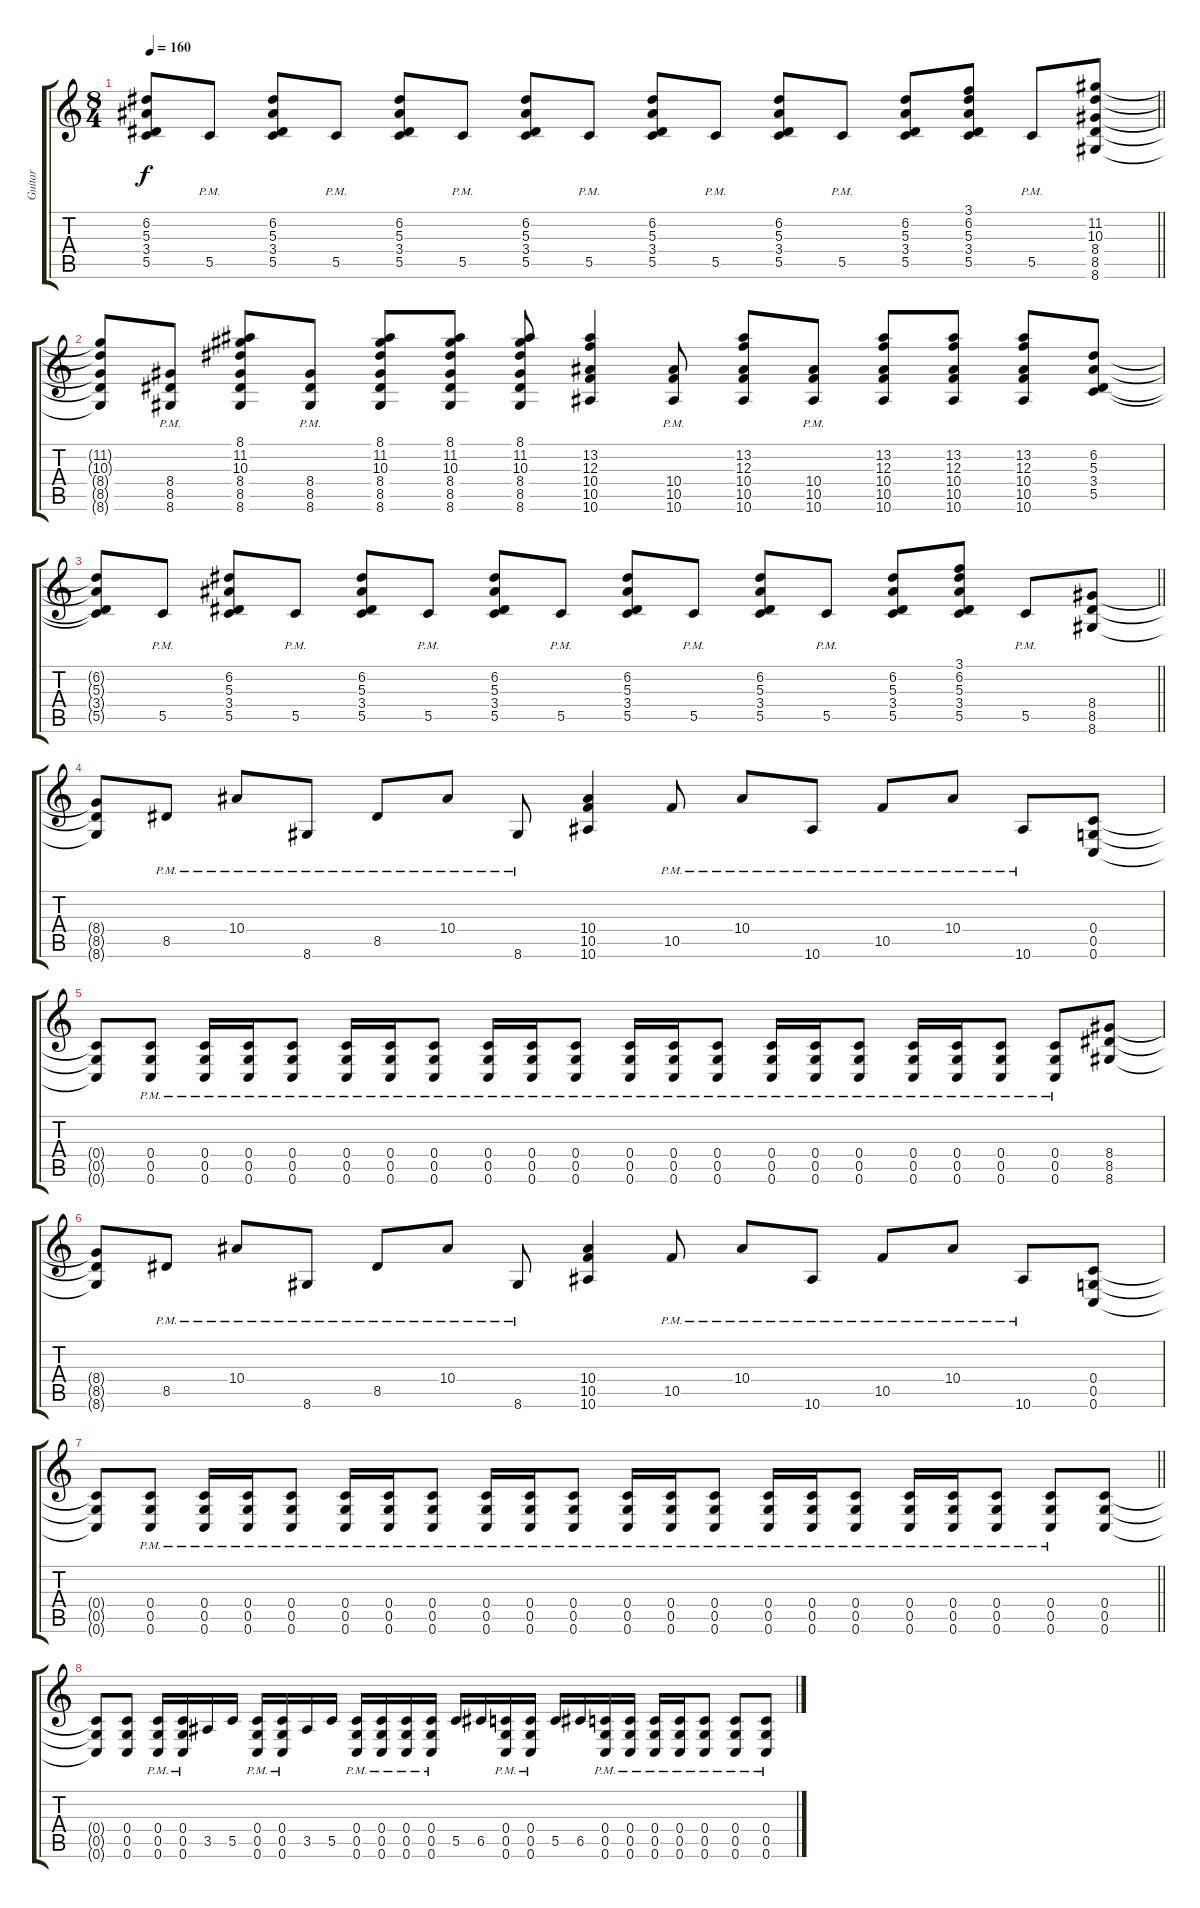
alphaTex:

\track ("Guitar " "Guitar ") {instrument distortionguitar}
\staff {score tabs}
\tuning (D4 A3 F3 C3 G2 C2) {hide}
\ts (8 4)
\tempo 160
\clef g2
\barLineRight lightlight
\ks c
(6.2{t} 5.3{t} 3.4{t} 5.5{t}).8{dy f} 5.5{pm}.8 (6.2 5.3 3.4 5.5).8 5.5{pm}.8 (6.2 5.3 3.4 5.5).8 5.5{pm}.8 (6.2 5.3 3.4 5.5).8 5.5{pm}.8 (6.2 5.3 3.4 5.5).8 5.5{pm}.8 (6.2 5.3 3.4 5.5).8 5.5{pm}.8 (6.2 5.3 3.4 5.5).8 (3.1 6.2 5.3 3.4 5.5).8 5.5{pm}.8 (11.2 10.3 8.4 8.5 8.6).8 |
(11.2{t} 10.3{t} 8.4{t} 8.5{t} 8.6{t}).8 (8.4{pm} 8.5{pm} 8.6{pm}).8 (8.1 11.2 10.3 8.4 8.5 8.6).8 (8.4{pm} 8.5{pm} 8.6{pm}).8 (8.1 11.2 10.3 8.4 8.5 8.6).8 (8.1 11.2 10.3 8.4 8.5 8.6).8 (8.1 11.2 10.3 8.4 8.5 8.6).8 (13.2 12.3 10.4 10.5 10.6).4 (10.4{pm} 10.5{pm} 10.6{pm}).8 (13.2 12.3 10.4 10.5 10.6).8 (10.4{pm} 10.5{pm} 10.6{pm}).8 (13.2 12.3 10.4 10.5 10.6).8 (13.2 12.3 10.4 10.5 10.6).8 (13.2 12.3 10.4 10.5 10.6).8 (6.2 5.3 3.4 5.5).8 |
\barLineRight lightlight
(6.2{t} 5.3{t} 3.4{t} 5.5{t}).8 5.5{pm}.8 (6.2 5.3 3.4 5.5).8 5.5{pm}.8 (6.2 5.3 3.4 5.5).8 5.5{pm}.8 (6.2 5.3 3.4 5.5).8 5.5{pm}.8 (6.2 5.3 3.4 5.5).8 5.5{pm}.8 (6.2 5.3 3.4 5.5).8 5.5{pm}.8 (6.2 5.3 3.4 5.5).8 (3.1 6.2 5.3 3.4 5.5).8 5.5{pm}.8 (8.4 8.5 8.6).8 |
(8.4{t} 8.5{t} 8.6{t}).8 8.5{pm}.8 10.4{pm}.8 8.6{pm}.8 8.5{pm}.8 10.4{pm}.8 8.6{pm}.8 (10.4 10.5 10.6).4 10.5{pm}.8 10.4{pm}.8 10.6{pm}.8 10.5{pm}.8 10.4{pm}.8 10.6{pm}.8 (0.4 0.5 0.6).8 |
(0.4{t} 0.5{t} 0.6{t}).8 (0.4{pm} 0.5{pm} 0.6{pm}).8 (0.4{pm} 0.5{pm} 0.6{pm}).16 (0.4{pm} 0.5{pm} 0.6{pm}).16 (0.4{pm} 0.5{pm} 0.6{pm}).8 (0.4{pm} 0.5{pm} 0.6{pm}).16 (0.4{pm} 0.5{pm} 0.6{pm}).16 (0.4{pm} 0.5{pm} 0.6{pm}).8 (0.4{pm} 0.5{pm} 0.6{pm}).16 (0.4{pm} 0.5{pm} 0.6{pm}).16 (0.4{pm} 0.5{pm} 0.6{pm}).8 (0.4{pm} 0.5{pm} 0.6{pm}).16 (0.4{pm} 0.5{pm} 0.6{pm}).16 (0.4{pm} 0.5{pm} 0.6{pm}).8 (0.4{pm} 0.5{pm} 0.6{pm}).16 (0.4{pm} 0.5{pm} 0.6{pm}).16 (0.4{pm} 0.5{pm} 0.6{pm}).8 (0.4{pm} 0.5{pm} 0.6{pm}).16 (0.4{pm} 0.5{pm} 0.6{pm}).16 (0.4{pm} 0.5{pm} 0.6{pm}).8 (0.4{pm} 0.5{pm} 0.6{pm}).8 (8.4 8.5 8.6).8 |
(8.4{t} 8.5{t} 8.6{t}).8 8.5{pm}.8 10.4{pm}.8 8.6{pm}.8 8.5{pm}.8 10.4{pm}.8 8.6{pm}.8 (10.4 10.5 10.6).4 10.5{pm}.8 10.4{pm}.8 10.6{pm}.8 10.5{pm}.8 10.4{pm}.8 10.6{pm}.8 (0.4 0.5 0.6).8 |
\barLineRight lightlight
(0.4{t} 0.5{t} 0.6{t}).8 (0.4{pm} 0.5{pm} 0.6{pm}).8 (0.4{pm} 0.5{pm} 0.6{pm}).16 (0.4{pm} 0.5{pm} 0.6{pm}).16 (0.4{pm} 0.5{pm} 0.6{pm}).8 (0.4{pm} 0.5{pm} 0.6{pm}).16 (0.4{pm} 0.5{pm} 0.6{pm}).16 (0.4{pm} 0.5{pm} 0.6{pm}).8 (0.4{pm} 0.5{pm} 0.6{pm}).16 (0.4{pm} 0.5{pm} 0.6{pm}).16 (0.4{pm} 0.5{pm} 0.6{pm}).8 (0.4{pm} 0.5{pm} 0.6{pm}).16 (0.4{pm} 0.5{pm} 0.6{pm}).16 (0.4{pm} 0.5{pm} 0.6{pm}).8 (0.4{pm} 0.5{pm} 0.6{pm}).16 (0.4{pm} 0.5{pm} 0.6{pm}).16 (0.4{pm} 0.5{pm} 0.6{pm}).8 (0.4{pm} 0.5{pm} 0.6{pm}).16 (0.4{pm} 0.5{pm} 0.6{pm}).16 (0.4{pm} 0.5{pm} 0.6{pm}).8 (0.4{pm} 0.5{pm} 0.6{pm}).8 (0.4 0.5 0.6).8 |
(0.4{t} 0.5{t} 0.6{t}).8 (0.4 0.5 0.6).8 (0.4{pm} 0.5{pm} 0.6{pm}).16 (0.4{pm} 0.5{pm} 0.6{pm}).16 3.5.16 5.5.16 (0.4{pm} 0.5{pm} 0.6{pm}).16 (0.4{pm} 0.5{pm} 0.6{pm}).16 3.5.16 5.5.16 (0.4{pm} 0.5{pm} 0.6{pm}).16 (0.4{pm} 0.5{pm} 0.6{pm}).16 (0.4{pm} 0.5{pm} 0.6{pm}).16 (0.4{pm} 0.5{pm} 0.6{pm}).16 5.5.16 6.5.16 (0.4{pm} 0.5{pm} 0.6{pm}).16 (0.4{pm} 0.5{pm} 0.6{pm}).16 5.5.16 6.5.16 (0.4{pm} 0.5{pm} 0.6{pm}).16 (0.4{pm} 0.5{pm} 0.6{pm}).16 (0.4{pm} 0.5{pm} 0.6{pm}).16 (0.4{pm} 0.5{pm} 0.6{pm}).16 (0.4{pm} 0.5{pm} 0.6{pm}).8 (0.4{pm} 0.5{pm} 0.6{pm}).8 (0.4{pm} 0.5{pm} 0.6{pm}).8
